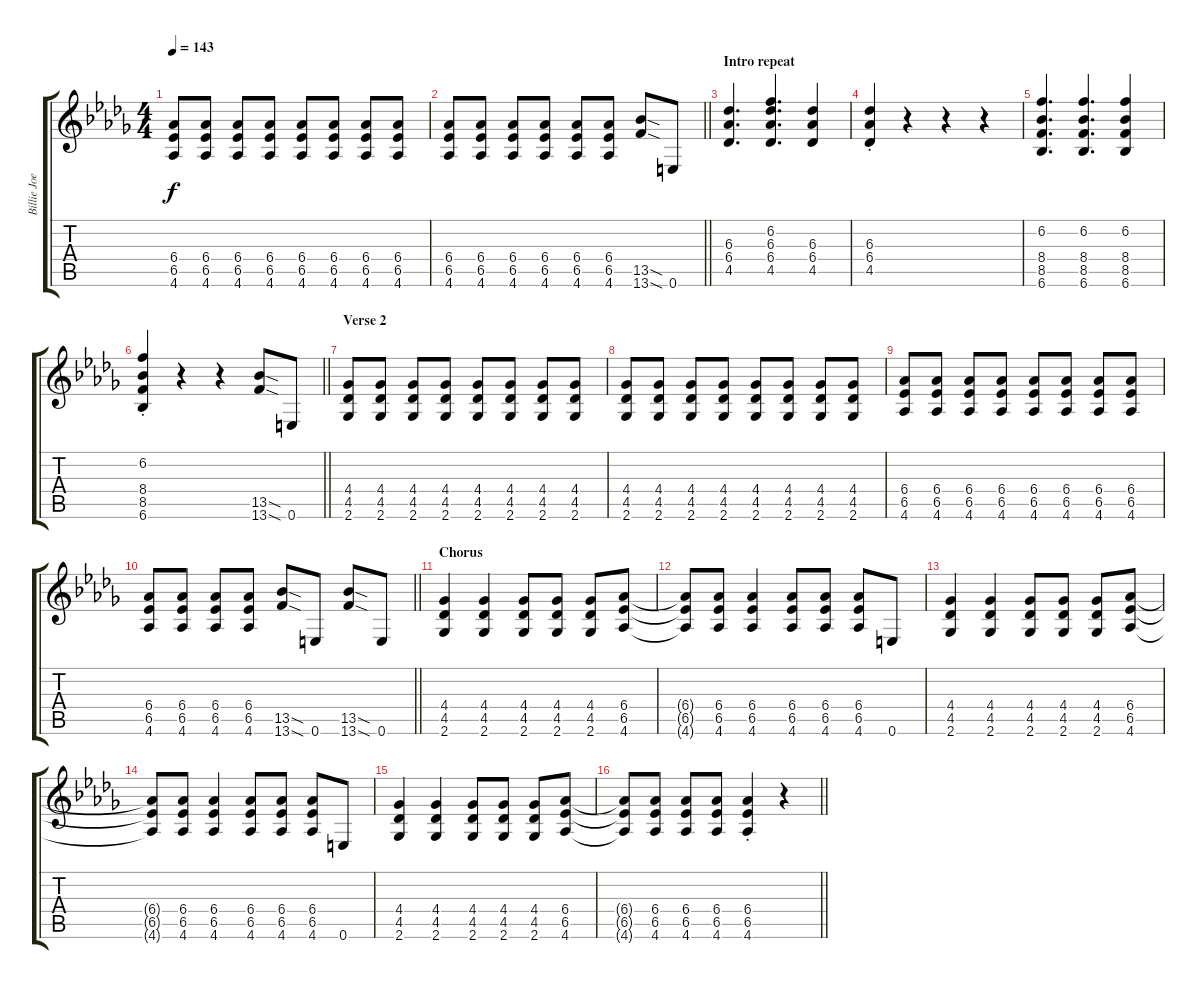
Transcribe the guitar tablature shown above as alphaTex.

\track ("Billie Joe Lead" "Billie Joe") {instrument overdrivenguitar}
\staff {score tabs}
\tuning (E4 B3 G3 D3 A2 E2) {hide}
\ts (4 4)
\tempo 143
\clef g2
\ks db
(6.4 6.5 4.6).8{dy f} (6.4 6.5 4.6).8 (6.4 6.5 4.6).8 (6.4 6.5 4.6).8 (6.4 6.5 4.6).8 (6.4 6.5 4.6).8 (6.4 6.5 4.6).8 (6.4 6.5 4.6).8 |
\barLineRight lightlight
(6.4 6.5 4.6).8 (6.4 6.5 4.6).8 (6.4 6.5 4.6).8 (6.4 6.5 4.6).8 (6.4 6.5 4.6).8 (6.4 6.5 4.6).8 (13.5{sod} 13.6{sod}).8 0.6.8 |
\section ("" "Intro repeat")
(6.3 6.4 4.5).4{d} (6.2 6.3 6.4 4.5).4{d} (6.3 6.4 4.5).4 |
(6.3{st} 6.4{st} 4.5{st}).4 r.4 r.4 r.4 |
(6.2 8.4 8.5 6.6).4{d} (6.2 8.4 8.5 6.6).4{d} (6.2 8.4 8.5 6.6).4 |
\barLineRight lightlight
(6.2{st} 8.4{st} 8.5{st} 6.6{st}).4 r.4 r.4 (13.5{sod} 13.6{sod}).8 0.6.8 |
\section ("" "Verse 2")
(4.4 4.5 2.6).8 (4.4 4.5 2.6).8 (4.4 4.5 2.6).8 (4.4 4.5 2.6).8 (4.4 4.5 2.6).8 (4.4 4.5 2.6).8 (4.4 4.5 2.6).8 (4.4 4.5 2.6).8 |
(4.4 4.5 2.6).8 (4.4 4.5 2.6).8 (4.4 4.5 2.6).8 (4.4 4.5 2.6).8 (4.4 4.5 2.6).8 (4.4 4.5 2.6).8 (4.4 4.5 2.6).8 (4.4 4.5 2.6).8 |
(6.4 6.5 4.6).8 (6.4 6.5 4.6).8 (6.4 6.5 4.6).8 (6.4 6.5 4.6).8 (6.4 6.5 4.6).8 (6.4 6.5 4.6).8 (6.4 6.5 4.6).8 (6.4 6.5 4.6).8 |
\barLineRight lightlight
(6.4 6.5 4.6).8 (6.4 6.5 4.6).8 (6.4 6.5 4.6).8 (6.4 6.5 4.6).8 (13.5{sod} 13.6{sod}).8 0.6.8 (13.5{sod} 13.6{sod}).8 0.6.8 |
\section ("" "Chorus")
(4.4 4.5 2.6).4 (4.4 4.5 2.6).4 (4.4 4.5 2.6).8 (4.4 4.5 2.6).8 (4.4 4.5 2.6).8 (6.4 6.5 4.6).8 |
(6.4{t} 6.5{t} 4.6{t}).8 (6.4 6.5 4.6).8 (6.4 6.5 4.6).4 (6.4 6.5 4.6).8 (6.4 6.5 4.6).8 (6.4 6.5 4.6).8 0.6.8 |
(4.4 4.5 2.6).4 (4.4 4.5 2.6).4 (4.4 4.5 2.6).8 (4.4 4.5 2.6).8 (4.4 4.5 2.6).8 (6.4 6.5 4.6).8 |
(6.4{t} 6.5{t} 4.6{t}).8 (6.4 6.5 4.6).8 (6.4 6.5 4.6).4 (6.4 6.5 4.6).8 (6.4 6.5 4.6).8 (6.4 6.5 4.6).8 0.6.8 |
(4.4 4.5 2.6).4 (4.4 4.5 2.6).4 (4.4 4.5 2.6).8 (4.4 4.5 2.6).8 (4.4 4.5 2.6).8 (6.4 6.5 4.6).8 |
\barLineRight lightlight
(6.4{t} 6.5{t} 4.6{t}).8 (6.4 6.5 4.6).8 (6.4 6.5 4.6).8 (6.4 6.5 4.6).8 (6.4{st} 6.5{st} 4.6{st}).4 r.4
